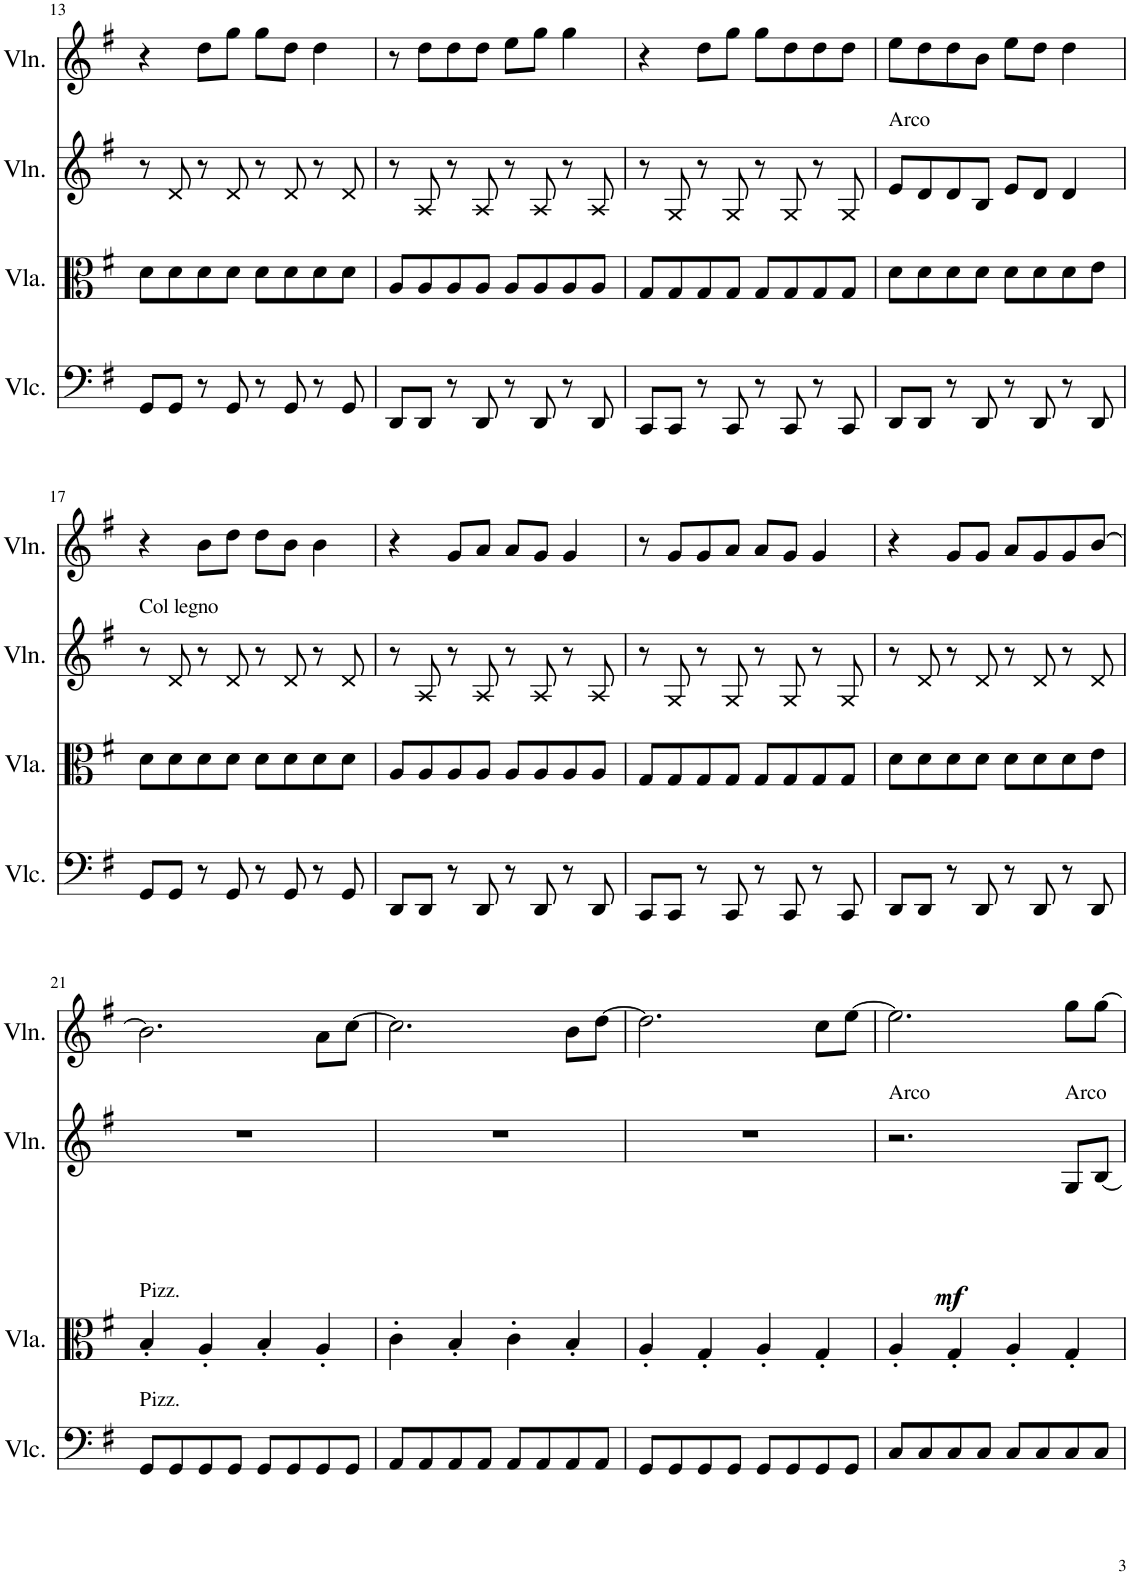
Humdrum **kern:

**kern	**kern	**kern	**dynam	**kern
*part4	*part3	*part2	*part2	*part1
*staff4	*staff3	*staff2	*staff2	*staff1
*I"Violoncello	*I"Viola	*I"Violin	*	*I"Violin
*I'Vlc.	*I'Vla.	*I'Vln.	*	*I'Vln.
!!LO:PB:g=z
*clefF4	*clefC3	*clefG2	*	*clefG2
*k[f#]	*k[f#]	*k[f#]	*	*k[f#]
*M4/4	*M4/4	*M4/4	*	*M4/4
=13	=13	=13	=13	=13
8GG/L	8d\L	8r	.	4r
8GG/J	8d\	8d/	.	.
8r	8d\	8r	.	8dd\L
8GG/	8d\J	8d/	.	8gg\J
8r	8d\L	8r	.	8gg\L
8GG/	8d\	8d/	.	8dd\J
8r	8d\	8r	.	4dd\
8GG/	8d\J	8d/	.	.
=14	=14	=14	=14	=14
8DD/L	8A/L	8r	.	8r
8DD/J	8A/	8A/	.	8dd\L
8r	8A/	8r	.	8dd\
8DD/	8A/J	8A/	.	8dd\J
8r	8A/L	8r	.	8ee\L
8DD/	8A/	8A/	.	8gg\J
8r	8A/	8r	.	4gg\
8DD/	8A/J	8A/	.	.
=15	=15	=15	=15	=15
8CC/L	8G/L	8r	.	4r
8CC/J	8G/	8G/	.	.
8r	8G/	8r	.	8dd\L
8CC/	8G/J	8G/	.	8gg\J
8r	8G/L	8r	.	8gg\L
8CC/	8G/	8G/	.	8dd\
8r	8G/	8r	.	8dd\
8CC/	8G/J	8G/	.	8dd\J
=16	=16	=16	=16	=16
!	!	!LO:TX:a:t=Arco	!	!
8DD/L	8d\L	8e/L	.	8ee\L
8DD/J	8d\	8d/	.	8dd\
8r	8d\	8d/	.	8dd\
8DD/	8d\J	8B/J	.	8b\J
8r	8d\L	8e/L	.	8ee\L
8DD/	8d\	8d/J	.	8dd\J
8r	8d\	4d/	.	4dd\
8DD/	8e\J	.	.	.
!!LO:LB:g=z
=17	=17	=17	=17	=17
!	!	!LO:TX:a:t=Col legno	!	!
8GG/L	8d\L	8r	.	4r
8GG/J	8d\	8d/	.	.
8r	8d\	8r	.	8b\L
8GG/	8d\J	8d/	.	8dd\J
8r	8d\L	8r	.	8dd\L
8GG/	8d\	8d/	.	8b\J
8r	8d\	8r	.	4b\
8GG/	8d\J	8d/	.	.
=18	=18	=18	=18	=18
8DD/L	8A/L	8r	.	4r
8DD/J	8A/	8A/	.	.
8r	8A/	8r	.	8g/L
8DD/	8A/J	8A/	.	8a/J
8r	8A/L	8r	.	8a/L
8DD/	8A/	8A/	.	8g/J
8r	8A/	8r	.	4g/
8DD/	8A/J	8A/	.	.
=19	=19	=19	=19	=19
8CC/L	8G/L	8r	.	8r
8CC/J	8G/	8G/	.	8g/L
8r	8G/	8r	.	8g/
8CC/	8G/J	8G/	.	8a/J
8r	8G/L	8r	.	8a/L
8CC/	8G/	8G/	.	8g/J
8r	8G/	8r	.	4g/
8CC/	8G/J	8G/	.	.
=20	=20	=20	=20	=20
8DD/L	8d\L	8r	.	4r
8DD/J	8d\	8d/	.	.
8r	8d\	8r	.	8g/L
8DD/	8d\J	8d/	.	8g/J
8r	8d\L	8r	.	8a/L
8DD/	8d\	8d/	.	8g/
8r	8d\	8r	.	8g/
8DD/	8e\J	8d/	.	[8b/J
!!LO:LB:g=z
=21	=21	=21	=21	=21
!	!LO:TX:a:t=Pizz.	!	!	!
!LO:TX:a:t=Pizz.	!	!	!	!
8GG/L	4B'/	1r	.	2.b\]
8GG/	.	.	.	.
8GG/	4A'/	.	.	.
8GG/J	.	.	.	.
8GG/L	4B'/	.	.	.
8GG/	.	.	.	.
8GG/	4A'/	.	.	8a\L
8GG/J	.	.	.	[8cc\J
=22	=22	=22	=22	=22
8AA/L	4c'\	1r	.	2.cc\]
8AA/	.	.	.	.
8AA/	4B'/	.	.	.
8AA/J	.	.	.	.
8AA/L	4c'\	.	.	.
8AA/	.	.	.	.
8AA/	4B'/	.	.	8b\L
8AA/J	.	.	.	[8dd\J
=23	=23	=23	=23	=23
8GG/L	4A'/	1r	.	2.dd\]
8GG/	.	.	.	.
8GG/	4G'/	.	.	.
8GG/J	.	.	.	.
8GG/L	4A'/	.	.	.
8GG/	.	.	.	.
8GG/	4G'/	.	.	8cc\L
8GG/J	.	.	.	[8ee\J
=24	=24	=24	=24	=24
!	!	!LO:TX:a:t=Arco	!	!
!	!	!	!LO:DY:b	!
8C/L	4A'/	2.r	mf	2.ee\]
8C/	.	.	.	.
8C/	4G'/	.	.	.
8C/J	.	.	.	.
8C/L	4A'/	.	.	.
8C/	.	.	.	.
!	!	!LO:TX:a:t=Arco	!	!
8C/	4G'/	8G/L	.	8gg\L
8C/J	.	[8B/J	.	[8gg\J
=	=	=	=	=
*-	*-	*-	*-	*-
